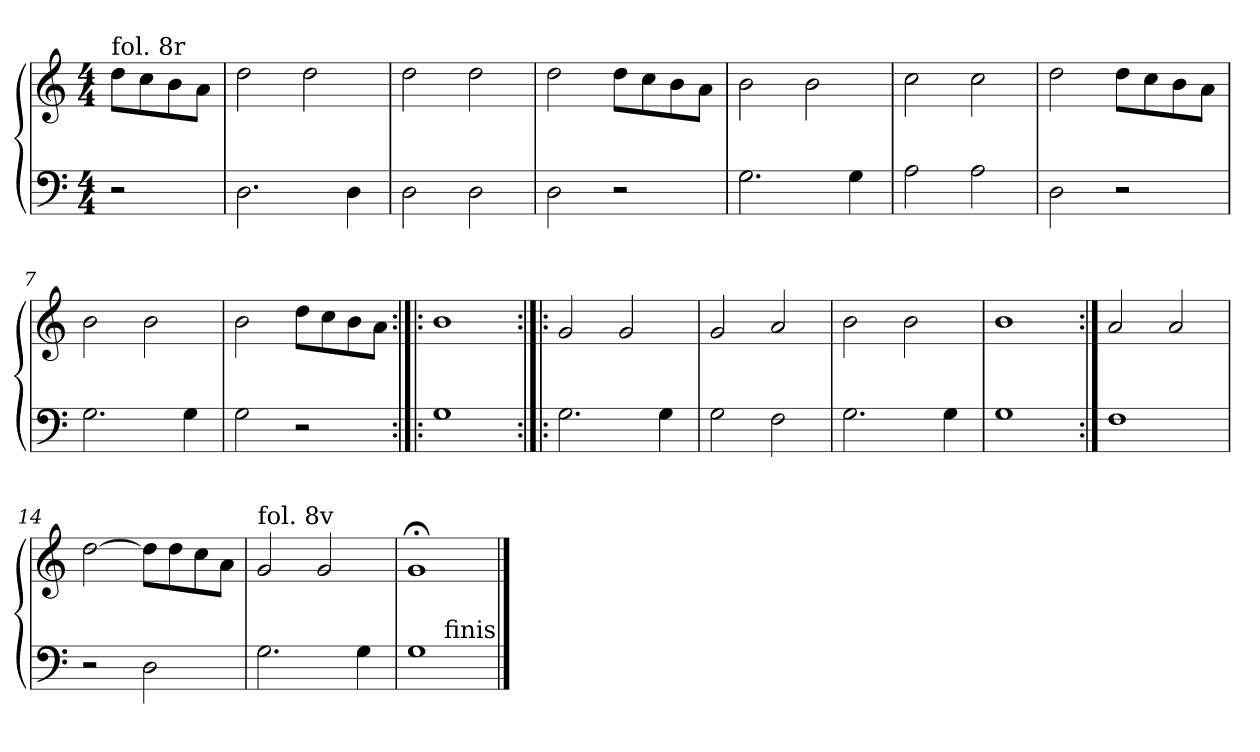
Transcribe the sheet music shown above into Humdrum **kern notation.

**kern	**kern
*part1	*part1
*staff2	*staff1
*clefF4	*clefG2
*k[]	*k[]
*M4/4	*M4/4
=	=
!	!LO:TX:a:t=fol. 8r
2r	8dd\L
.	8cc\
.	8b\
.	8a\J
=1	=1
2.D\	2dd\
.	2dd\
4D\	.
=2	=2
2D\	2dd\
2D\	2dd\
=3	=3
2D\	2dd\
2r	8dd\L
.	8cc\
.	8b\
.	8a\J
=4	=4
2.G\	2b\
.	2b\
4G\	.
!!LO:LB:g=z
=5	=5
2A\	2cc\
2A\	2cc\
=6	=6
2D\	2dd\
2r	8dd\L
.	8cc\
.	8b\
.	8a\J
=7	=7
2.G\	2b\
.	2b\
4G\	.
=8a	=8a
2G\	2b\
2r	8dd\L
.	8cc\
.	8b\
.	8a\J
=8b:|!|:	=8b:|!|:
1G	1b
!!LO:LB:g=z
=9:|!|:	=9:|!|:
2.G\	2g/
.	2g/
4G\	.
=10	=10
2G\	2g/
2F\	2a/
=11	=11
2.G\	2b\
.	2b\
4G\	.
=12	=12
1G	1b
!!LO:LB:g=z
=13:|!	=13:|!
1F	2a/
.	2a/
=14	=14
2r	[2dd\
2D\	8dd\L]
.	8dd\
.	8cc\
.	8a\J
=15	=15
!	!LO:TX:a:t=fol. 8v
2.G\	2g/
.	2g/
4G\	.
=16	=16
1G	1g;<
!LO:TX:a:rj:t=finis	!
==	==
*-	*-
